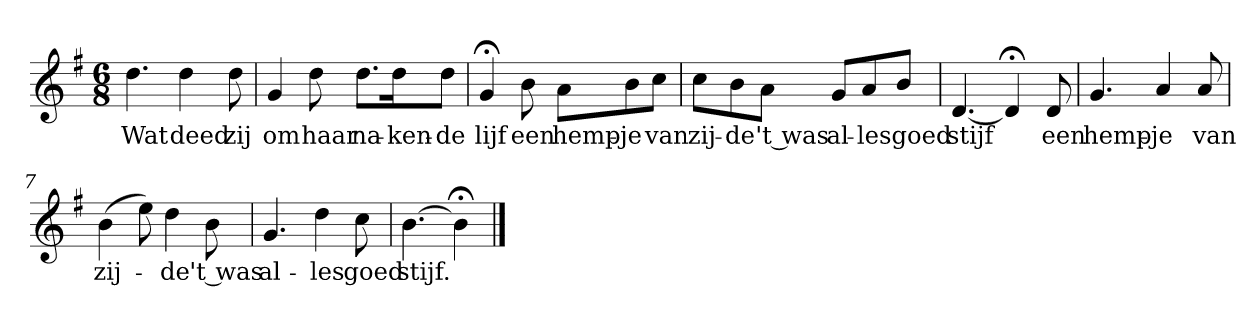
**kern	**text
*part1	*part1
*staff1	*staff1
*k[f#]	*
*G:	*
*M6/8	*
*MM94	*
=1	=1
4.dd	Wat
4dd	deed
8dd	zij
=2	=2
4g	om
8dd	haar
8.ddL	na-
16ddK	-ken-
8ddJ	-de
=3	=3
4g;<	lijf
8b	een
8aL	hemp-
8b	-je
8ccJ	van
=4	=4
8ccL	zij-
8b	-de
8aJ	't was
8gL	al-
8a	-les
8bJ	goed
=5	=5
[4.d	stijf
4d;<]	.
8d	een
=6	=6
4.g	hemp-
4a	-je
8a	van
=7	=7
(4b	zij-
8ee)	.
4dd	-de
8b	't was
=8	=8
4.g	al-
4dd	-les
8cc	goed
=9	=9
[4.b	stijf.
4b;<]	.
==	==
*-	*-
